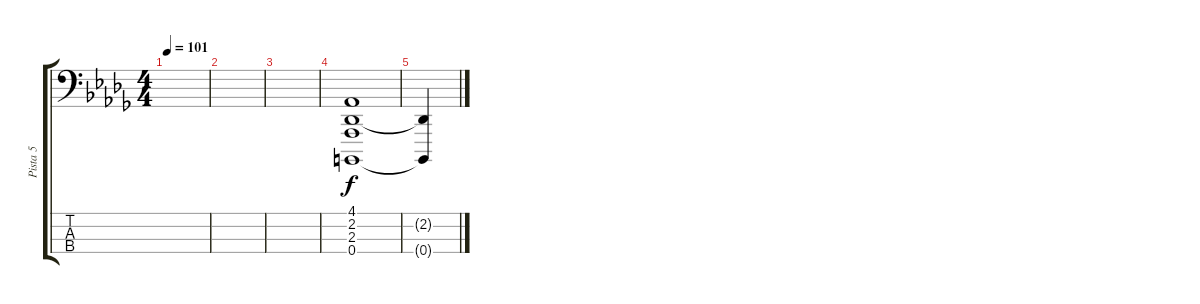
\track ("Pista 5" "Pista 5") {instrument seashore}
\staff {score tabs}
\tuning (E2 B1 Gb1 B0) {hide}
\ts (4 4)
\tempo 101
\clef f4
\ks db
|
|
|
(4.1 2.2 2.3 0.4).1 |
(2.2{t} 0.4{t}).4{dy f}
